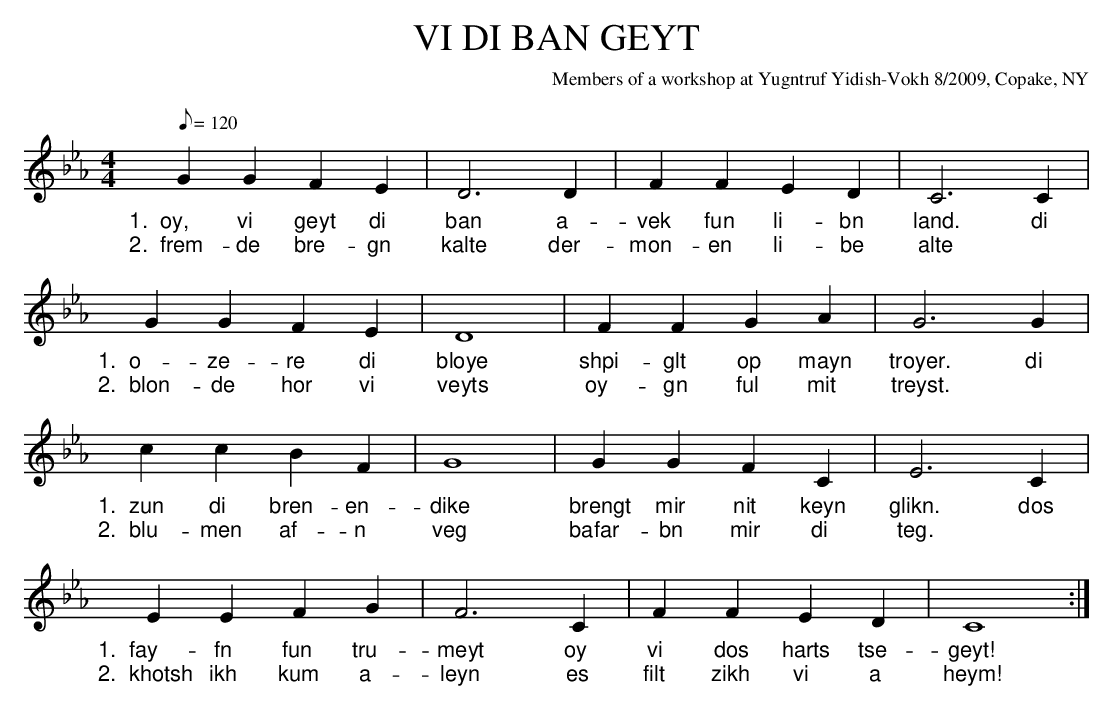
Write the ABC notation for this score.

X:1
T:vi di ban geyt
C:Members of a workshop at Yugntruf Yidish-Vokh 8/2009, Copake, NY
M:4/4
K:Cm
Q:120
L:1/4
      G G F E | D3 D | F F E D | C3 C |
w:1.~~oy, vi geyt di ban a-vek fun li-bn land. di
w:2.~~frem-de bre-gn kalte der-mon-en li-be alte ~
      G G F E | D4 | F F G A | G3 G |
w:1.~~o-ze-re di bloye shpi-glt op mayn troyer.  di
w:2.~~blon-de hor vi veyts oy-gn ful mit treyst. ~
	c c B F | G4 | G G F C | E3 C  |
w:1.~~zun di bren-en-dike brengt mir nit keyn glikn. dos
w:2.~~blu-men af-n veg bafar-bn mir di teg. ~
	E E F G | F3 C | F F E D | C4 :|
w:1.~~fay-fn fun tru-meyt oy vi dos harts tse-geyt!
w:2.~~khotsh ikh kum a-leyn es filt zikh vi a heym!
